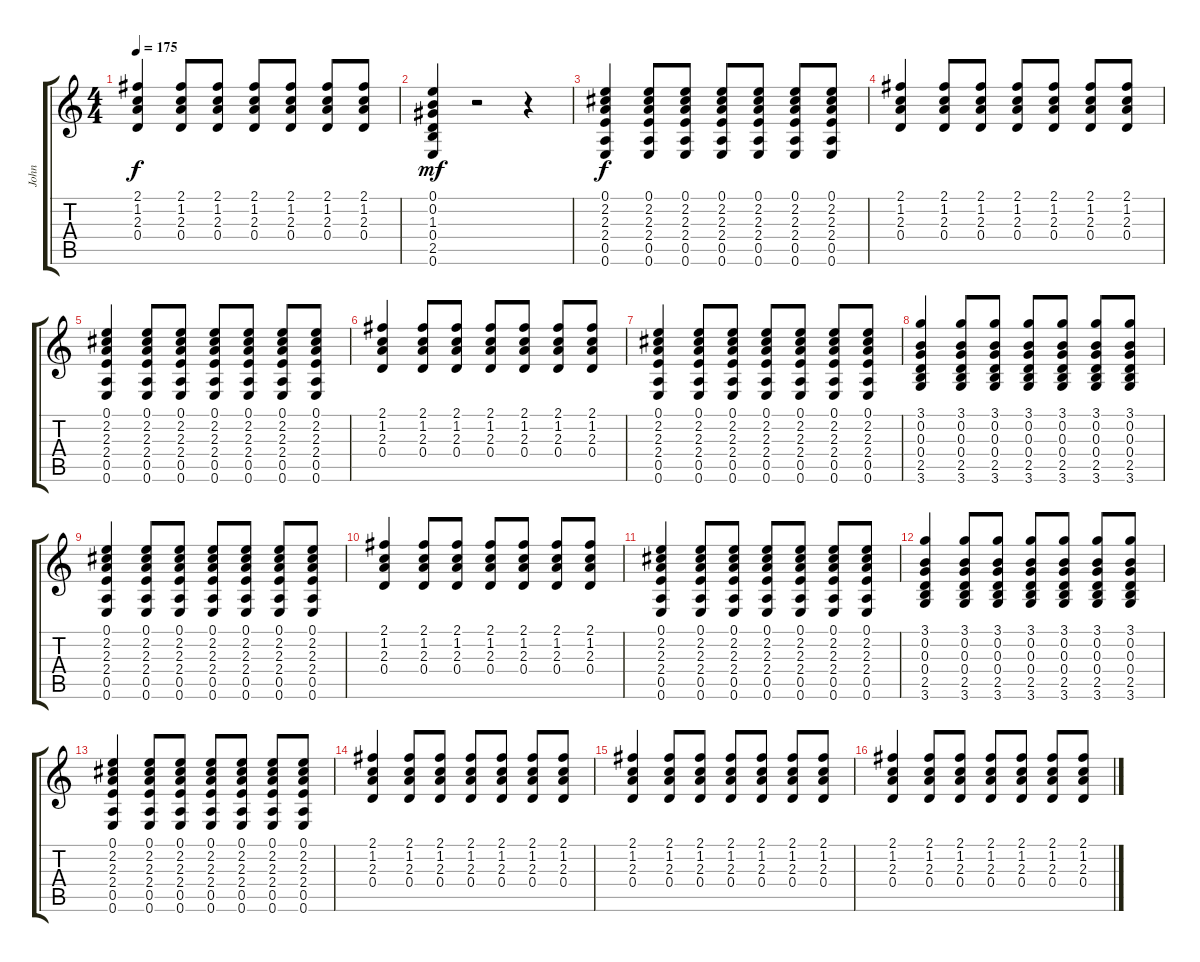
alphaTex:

\track ("John" "John") {instrument acousticguitarnylon}
\staff {score tabs}
\tuning (E4 B3 G3 D3 A2 E2) {hide}
\ts (4 4)
\tempo 175
\clef g2
\ks c
(2.1 1.2 2.3 0.4).4{dy f} (2.1 1.2 2.3 0.4).8 (2.1 1.2 2.3 0.4).8 (2.1 1.2 2.3 0.4).8 (2.1 1.2 2.3 0.4).8 (2.1 1.2 2.3 0.4).8 (2.1 1.2 2.3 0.4).8 |
(0.1 0.2 1.3 0.4 2.5 0.6).4{dy mf} r.2 r.4 |
(0.1 2.2 2.3 2.4 0.5 0.6).4{dy f} (0.1 2.2 2.3 2.4 0.5 0.6).8 (0.1 2.2 2.3 2.4 0.5 0.6).8 (0.1 2.2 2.3 2.4 0.5 0.6).8 (0.1 2.2 2.3 2.4 0.5 0.6).8 (0.1 2.2 2.3 2.4 0.5 0.6).8 (0.1 2.2 2.3 2.4 0.5 0.6).8 |
(2.1 1.2 2.3 0.4).4 (2.1 1.2 2.3 0.4).8 (2.1 1.2 2.3 0.4).8 (2.1 1.2 2.3 0.4).8 (2.1 1.2 2.3 0.4).8 (2.1 1.2 2.3 0.4).8 (2.1 1.2 2.3 0.4).8 |
(0.1 2.2 2.3 2.4 0.5 0.6).4 (0.1 2.2 2.3 2.4 0.5 0.6).8 (0.1 2.2 2.3 2.4 0.5 0.6).8 (0.1 2.2 2.3 2.4 0.5 0.6).8 (0.1 2.2 2.3 2.4 0.5 0.6).8 (0.1 2.2 2.3 2.4 0.5 0.6).8 (0.1 2.2 2.3 2.4 0.5 0.6).8 |
(2.1 1.2 2.3 0.4).4 (2.1 1.2 2.3 0.4).8 (2.1 1.2 2.3 0.4).8 (2.1 1.2 2.3 0.4).8 (2.1 1.2 2.3 0.4).8 (2.1 1.2 2.3 0.4).8 (2.1 1.2 2.3 0.4).8 |
(0.1 2.2 2.3 2.4 0.5 0.6).4 (0.1 2.2 2.3 2.4 0.5 0.6).8 (0.1 2.2 2.3 2.4 0.5 0.6).8 (0.1 2.2 2.3 2.4 0.5 0.6).8 (0.1 2.2 2.3 2.4 0.5 0.6).8 (0.1 2.2 2.3 2.4 0.5 0.6).8 (0.1 2.2 2.3 2.4 0.5 0.6).8 |
(3.1 0.2 0.3 0.4 2.5 3.6).4 (3.1 0.2 0.3 0.4 2.5 3.6).8 (3.1 0.2 0.3 0.4 2.5 3.6).8 (3.1 0.2 0.3 0.4 2.5 3.6).8 (3.1 0.2 0.3 0.4 2.5 3.6).8 (3.1 0.2 0.3 0.4 2.5 3.6).8 (3.1 0.2 0.3 0.4 2.5 3.6).8 |
(0.1 2.2 2.3 2.4 0.5 0.6).4 (0.1 2.2 2.3 2.4 0.5 0.6).8 (0.1 2.2 2.3 2.4 0.5 0.6).8 (0.1 2.2 2.3 2.4 0.5 0.6).8 (0.1 2.2 2.3 2.4 0.5 0.6).8 (0.1 2.2 2.3 2.4 0.5 0.6).8 (0.1 2.2 2.3 2.4 0.5 0.6).8 |
(2.1 1.2 2.3 0.4).4 (2.1 1.2 2.3 0.4).8 (2.1 1.2 2.3 0.4).8 (2.1 1.2 2.3 0.4).8 (2.1 1.2 2.3 0.4).8 (2.1 1.2 2.3 0.4).8 (2.1 1.2 2.3 0.4).8 |
(0.1 2.2 2.3 2.4 0.5 0.6).4 (0.1 2.2 2.3 2.4 0.5 0.6).8 (0.1 2.2 2.3 2.4 0.5 0.6).8 (0.1 2.2 2.3 2.4 0.5 0.6).8 (0.1 2.2 2.3 2.4 0.5 0.6).8 (0.1 2.2 2.3 2.4 0.5 0.6).8 (0.1 2.2 2.3 2.4 0.5 0.6).8 |
(3.1 0.2 0.3 0.4 2.5 3.6).4 (3.1 0.2 0.3 0.4 2.5 3.6).8 (3.1 0.2 0.3 0.4 2.5 3.6).8 (3.1 0.2 0.3 0.4 2.5 3.6).8 (3.1 0.2 0.3 0.4 2.5 3.6).8 (3.1 0.2 0.3 0.4 2.5 3.6).8 (3.1 0.2 0.3 0.4 2.5 3.6).8 |
(0.1 2.2 2.3 2.4 0.5 0.6).4 (0.1 2.2 2.3 2.4 0.5 0.6).8 (0.1 2.2 2.3 2.4 0.5 0.6).8 (0.1 2.2 2.3 2.4 0.5 0.6).8 (0.1 2.2 2.3 2.4 0.5 0.6).8 (0.1 2.2 2.3 2.4 0.5 0.6).8 (0.1 2.2 2.3 2.4 0.5 0.6).8 |
(2.1 1.2 2.3 0.4).4 (2.1 1.2 2.3 0.4).8 (2.1 1.2 2.3 0.4).8 (2.1 1.2 2.3 0.4).8 (2.1 1.2 2.3 0.4).8 (2.1 1.2 2.3 0.4).8 (2.1 1.2 2.3 0.4).8 |
(2.1 1.2 2.3 0.4).4 (2.1 1.2 2.3 0.4).8 (2.1 1.2 2.3 0.4).8 (2.1 1.2 2.3 0.4).8 (2.1 1.2 2.3 0.4).8 (2.1 1.2 2.3 0.4).8 (2.1 1.2 2.3 0.4).8 |
(2.1 1.2 2.3 0.4).4 (2.1 1.2 2.3 0.4).8 (2.1 1.2 2.3 0.4).8 (2.1 1.2 2.3 0.4).8 (2.1 1.2 2.3 0.4).8 (2.1 1.2 2.3 0.4).8 (2.1 1.2 2.3 0.4).8
